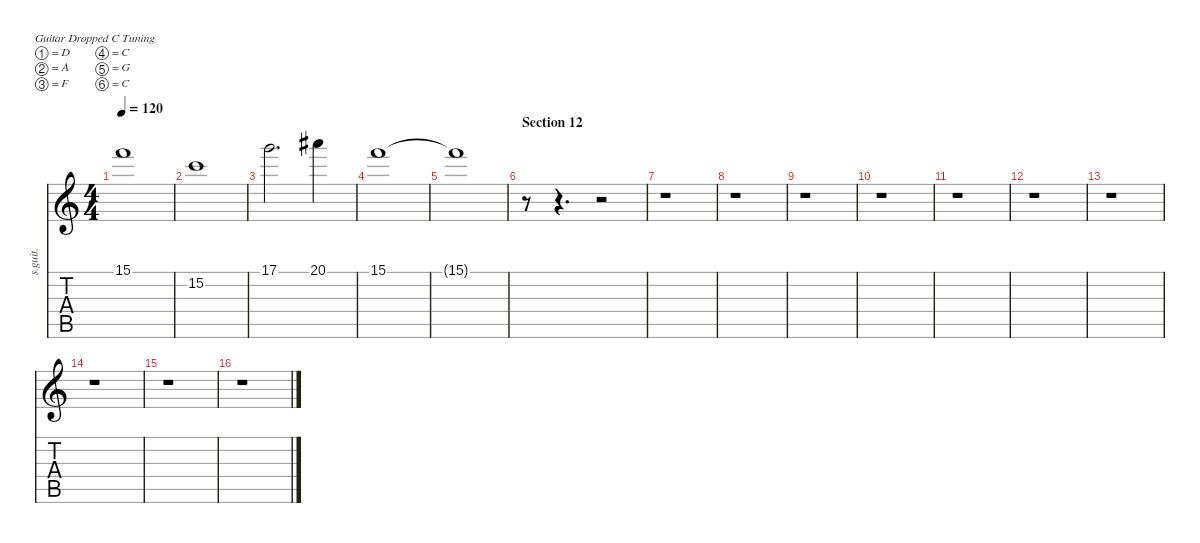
\defaultSystemsLayout 4
\hideDynamics
\bracketExtendMode nobrackets
\track ("Jake Bowen" "s.guit.") {instrument distortionguitar}
\staff {score tabs}
\tuning (D4 A3 F3 C3 G2 C2)
\ts (4 4)
\tempo 120
\clef g2
\ks c
15.1{t}.1{lyrics (0 "") lyrics (1 "") lyrics (2 "") lyrics (3 "") lyrics (4 "") dy mf} |
15.2.1{lyrics (0 "") lyrics (1 "") lyrics (2 "") lyrics (3 "") lyrics (4 "")} |
17.1.2{d lyrics (0 "") lyrics (1 "") lyrics (2 "") lyrics (3 "") lyrics (4 "")} 20.1{acc #}.4{lyrics (0 "") lyrics (1 "") lyrics (2 "") lyrics (3 "") lyrics (4 "")} |
15.1.1{lyrics (0 "") lyrics (1 "") lyrics (2 "") lyrics (3 "") lyrics (4 "")} |
15.1{t}.1{lyrics (0 "") lyrics (1 "") lyrics (2 "") lyrics (3 "") lyrics (4 "")} |
\section ("" "Section 12")
r.8 r.4{d} r.2 |
r.1 |
r.1 |
r.1 |
r.1 |
r.1 |
r.1 |
r.1 |
r.1 |
r.1 |
r.1
